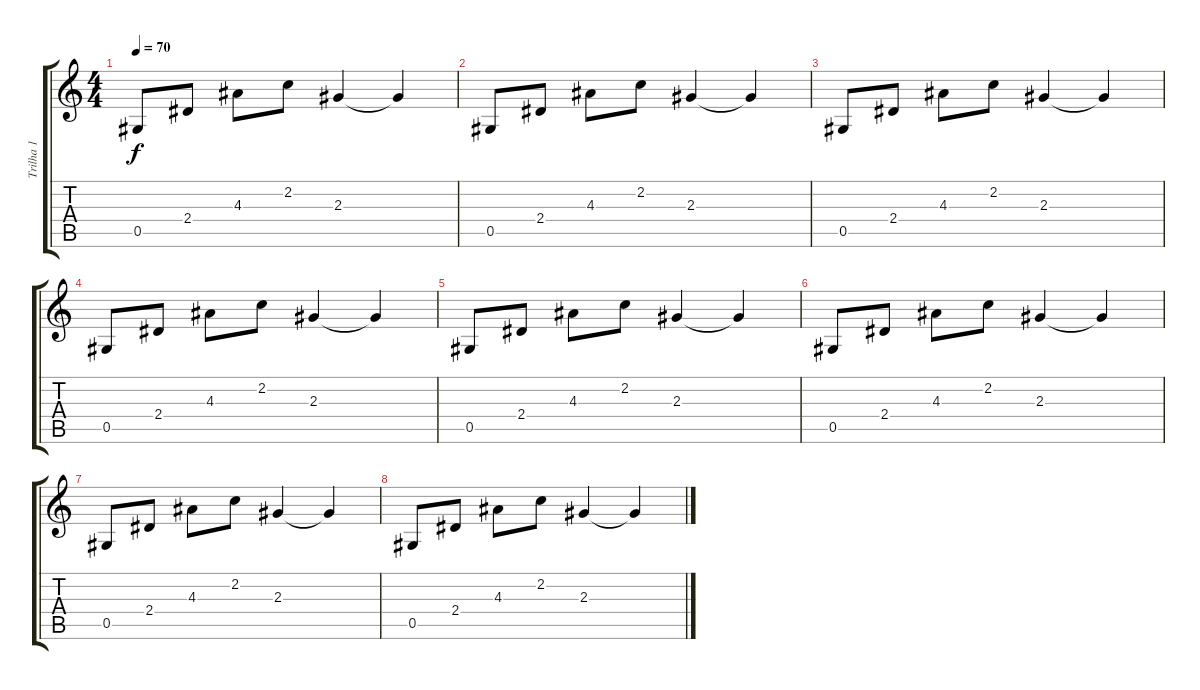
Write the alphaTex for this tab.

\track ("Trilha 1" "Trilha 1") {instrument electricguitarjazz}
\staff {score tabs}
\tuning (Eb4 Bb3 Gb3 Db3 Ab2 Eb2) {hide}
\ts (4 4)
\tempo 70
\clef g2
\ks c
0.5.8{dy f} 2.4.8 4.3.8 2.2.8 2.3.4 2.3{t}.4 |
0.5.8 2.4.8 4.3.8 2.2.8 2.3.4 2.3{t}.4 |
0.5.8 2.4.8 4.3.8 2.2.8 2.3.4 2.3{t}.4 |
0.5.8 2.4.8 4.3.8 2.2.8 2.3.4 2.3{t}.4 |
0.5.8 2.4.8 4.3.8 2.2.8 2.3.4 2.3{t}.4 |
0.5.8 2.4.8 4.3.8 2.2.8 2.3.4 2.3{t}.4 |
0.5.8 2.4.8 4.3.8 2.2.8 2.3.4 2.3{t}.4 |
0.5.8 2.4.8 4.3.8 2.2.8 2.3.4 2.3{t}.4
